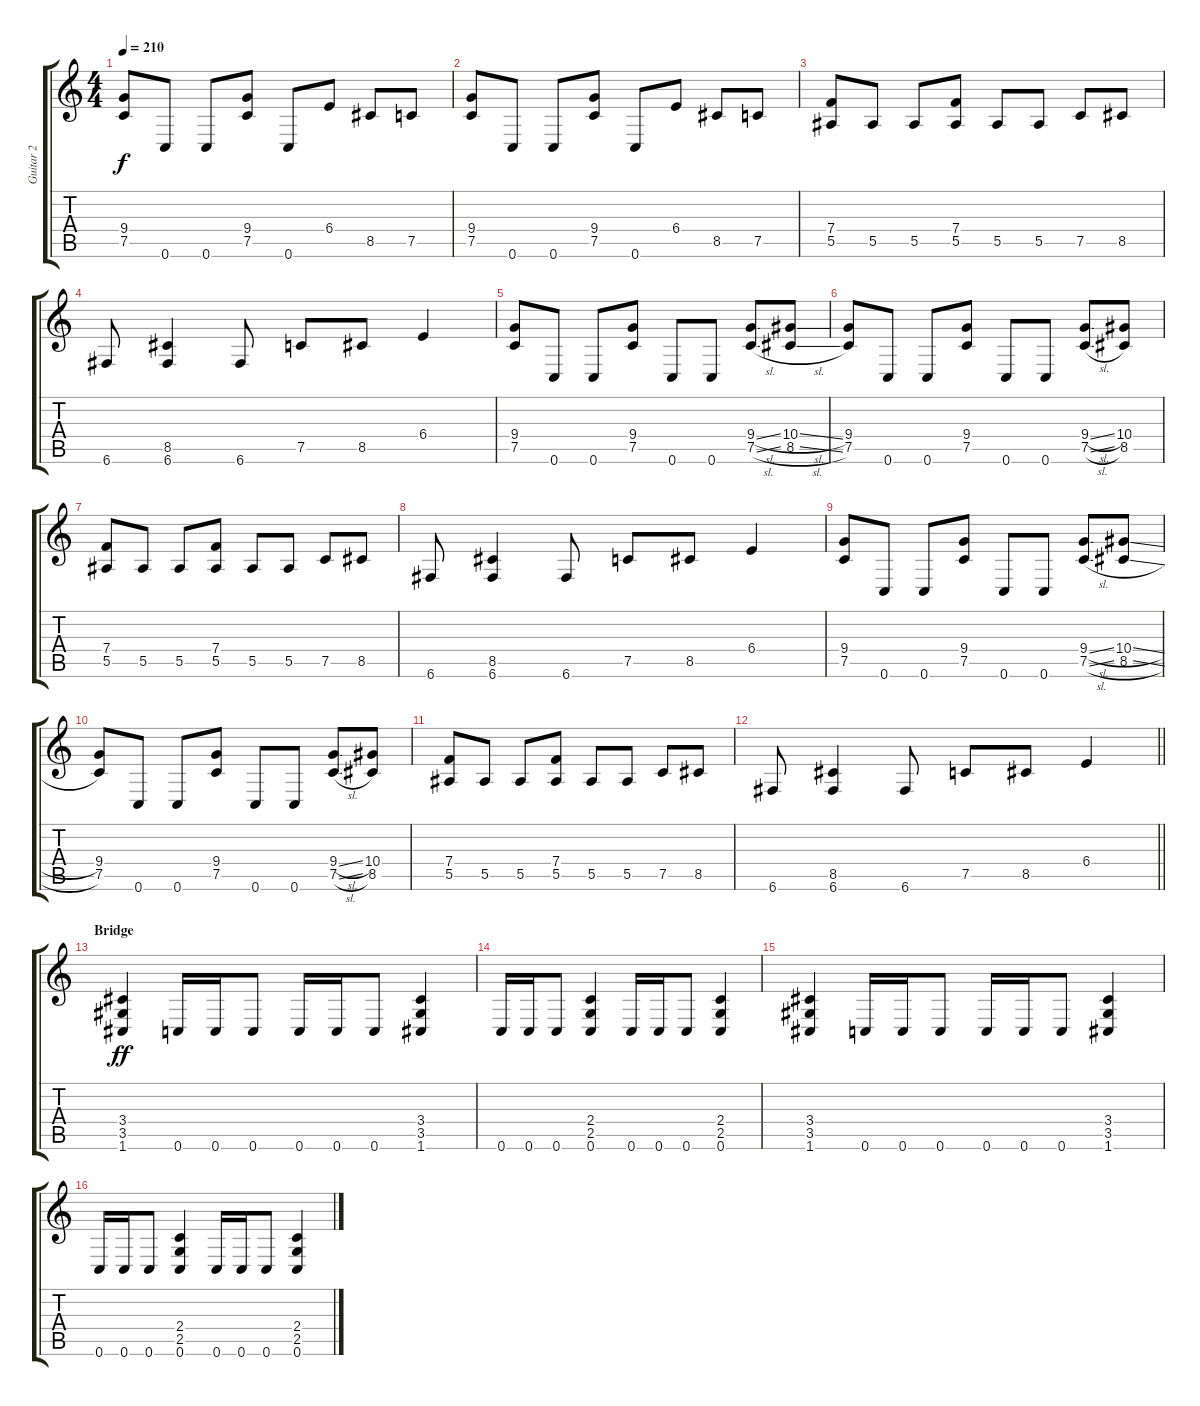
\track ("Guitar 2" "Guitar 2") {instrument overdrivenguitar}
\staff {score tabs}
\tuning (C4 G3 Eb3 Bb2 F2 C2) {hide}
\ts (4 4)
\tempo 210
\clef g2
\ks c
(9.4 7.5).8{dy f} 0.6.8 0.6.8 (9.4 7.5).8 0.6.8 6.4.8 8.5.8 7.5.8 |
(9.4 7.5).8 0.6.8 0.6.8 (9.4 7.5).8 0.6.8 6.4.8 8.5.8 7.5.8 |
(7.4 5.5).8 5.5.8 5.5.8 (7.4 5.5).8 5.5.8 5.5.8 7.5.8 8.5.8 |
6.6.8 (8.5 6.6).4 6.6.8 7.5.8 8.5.8 6.4.4 |
(9.4 7.5).8 0.6.8 0.6.8 (9.4 7.5).8 0.6.8 0.6.8 (9.4{sl} 7.5{sl}).8 (10.4{sl} 8.5{sl}).8 |
(9.4 7.5).8 0.6.8 0.6.8 (9.4 7.5).8 0.6.8 0.6.8 (9.4{sl} 7.5{sl}).8 (10.4 8.5).8 |
(7.4 5.5).8 5.5.8 5.5.8 (7.4 5.5).8 5.5.8 5.5.8 7.5.8 8.5.8 |
6.6.8 (8.5 6.6).4 6.6.8 7.5.8 8.5.8 6.4.4 |
(9.4 7.5).8 0.6.8 0.6.8 (9.4 7.5).8 0.6.8 0.6.8 (9.4{sl} 7.5{sl}).8 (10.4{sl} 8.5{sl}).8 |
(9.4 7.5).8 0.6.8 0.6.8 (9.4 7.5).8 0.6.8 0.6.8 (9.4{sl} 7.5{sl}).8 (10.4 8.5).8 |
(7.4 5.5).8 5.5.8 5.5.8 (7.4 5.5).8 5.5.8 5.5.8 7.5.8 8.5.8 |
\barLineRight lightlight
6.6.8 (8.5 6.6).4 6.6.8 7.5.8 8.5.8 6.4.4 |
\section ("" "Bridge")
(3.4 3.5 1.6).4{dy ff} 0.6.16 0.6.16 0.6.8 0.6.16 0.6.16 0.6.8 (3.4 3.5 1.6).4 |
0.6.16 0.6.16 0.6.8 (2.4 2.5 0.6).4 0.6.16 0.6.16 0.6.8 (2.4 2.5 0.6).4 |
(3.4 3.5 1.6).4 0.6.16 0.6.16 0.6.8 0.6.16 0.6.16 0.6.8 (3.4 3.5 1.6).4 |
0.6.16 0.6.16 0.6.8 (2.4 2.5 0.6).4 0.6.16 0.6.16 0.6.8 (2.4 2.5 0.6).4
